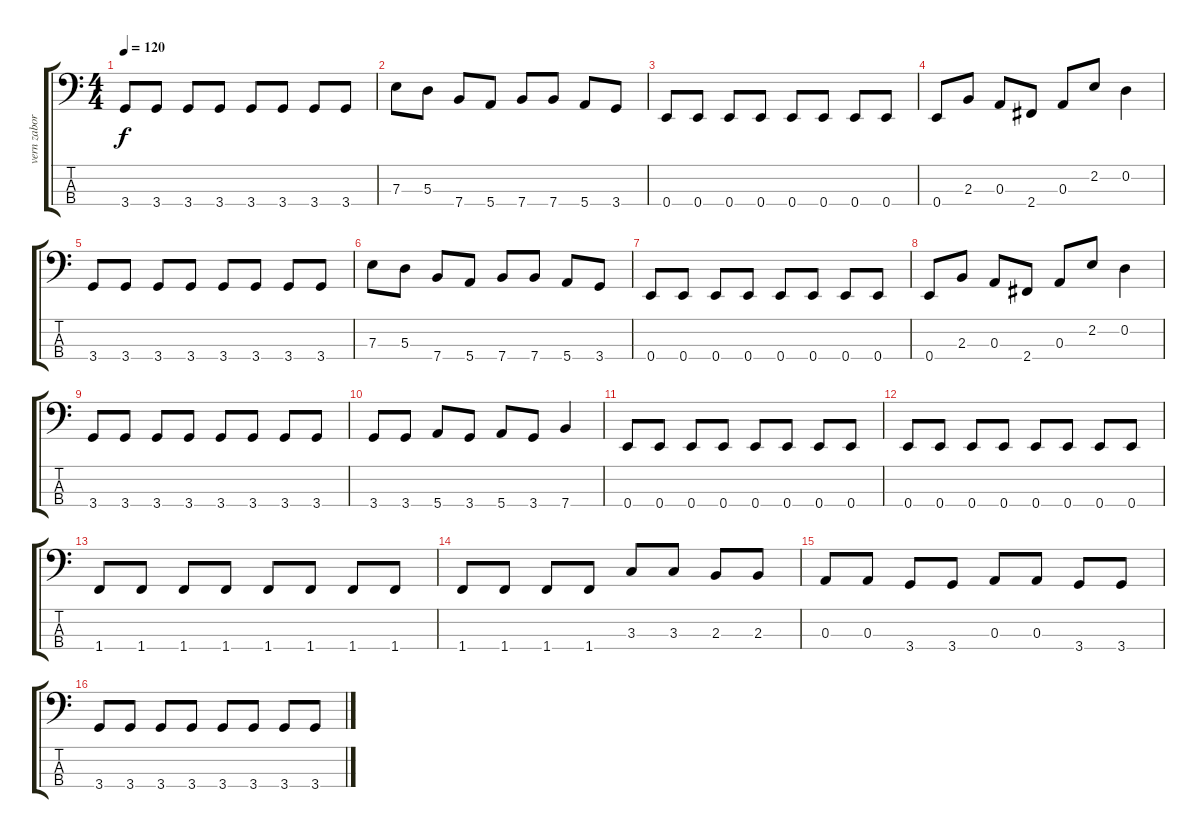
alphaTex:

\track ("vern zaborowski" "vern zabor") {instrument electricbassfinger}
\staff {score tabs}
\tuning (G2 D2 A1 E1) {hide}
\ts (4 4)
\tempo 120
\clef f4
\ks c
3.4.8{dy f} 3.4.8 3.4.8 3.4.8 3.4.8 3.4.8 3.4.8 3.4.8 |
7.3.8 5.3.8 7.4.8 5.4.8 7.4.8 7.4.8 5.4.8 3.4.8 |
0.4.8 0.4.8 0.4.8 0.4.8 0.4.8 0.4.8 0.4.8 0.4.8 |
0.4.8 2.3.8 0.3.8 2.4.8 0.3.8 2.2.8 0.2.4 |
3.4.8 3.4.8 3.4.8 3.4.8 3.4.8 3.4.8 3.4.8 3.4.8 |
7.3.8 5.3.8 7.4.8 5.4.8 7.4.8 7.4.8 5.4.8 3.4.8 |
0.4.8 0.4.8 0.4.8 0.4.8 0.4.8 0.4.8 0.4.8 0.4.8 |
0.4.8 2.3.8 0.3.8 2.4.8 0.3.8 2.2.8 0.2.4 |
3.4.8 3.4.8 3.4.8 3.4.8 3.4.8 3.4.8 3.4.8 3.4.8 |
3.4.8 3.4.8 5.4.8 3.4.8 5.4.8 3.4.8 7.4.4 |
0.4.8 0.4.8 0.4.8 0.4.8 0.4.8 0.4.8 0.4.8 0.4.8 |
0.4.8 0.4.8 0.4.8 0.4.8 0.4.8 0.4.8 0.4.8 0.4.8 |
1.4.8 1.4.8 1.4.8 1.4.8 1.4.8 1.4.8 1.4.8 1.4.8 |
1.4.8 1.4.8 1.4.8 1.4.8 3.3.8 3.3.8 2.3.8 2.3.8 |
0.3.8 0.3.8 3.4.8 3.4.8 0.3.8 0.3.8 3.4.8 3.4.8 |
3.4.8 3.4.8 3.4.8 3.4.8 3.4.8 3.4.8 3.4.8 3.4.8
